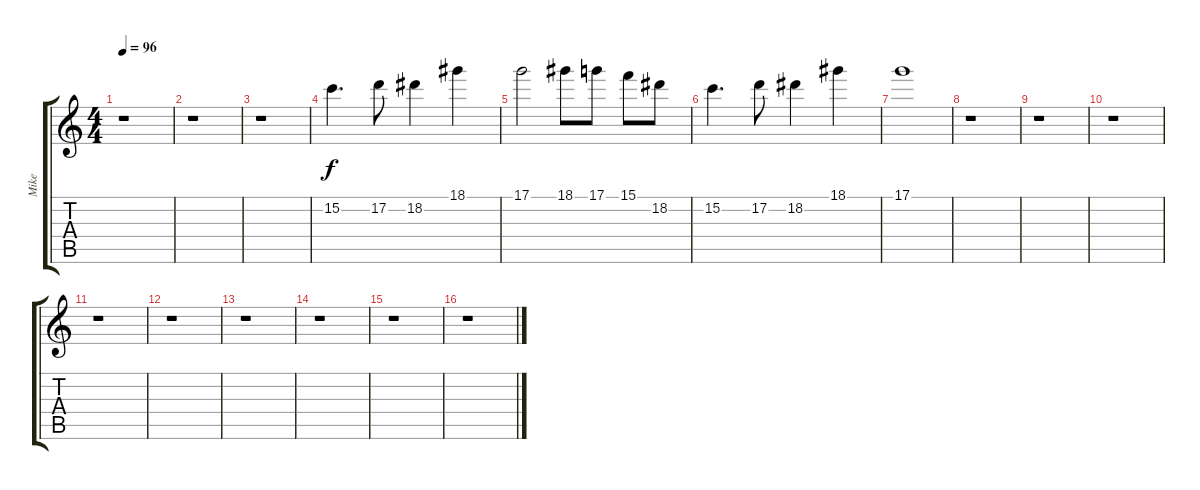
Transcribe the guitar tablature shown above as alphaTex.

\track ("Mike" "Mike") {instrument electricguitarjazz}
\staff {score tabs}
\tuning (D4 A3 F3 C3 G2 Db2) {hide}
\ts (4 4)
\tempo 96
\clef g2
\ks c
r.1{dy f} |
r.1 |
r.1 |
15.2.4{d} 17.2.8 18.2.4 18.1.4 |
17.1.2 18.1.8 17.1.8 15.1.8 18.2.8 |
15.2.4{d} 17.2.8 18.2.4 18.1.4 |
17.1.1 |
r.1 |
r.1 |
r.1 |
r.1 |
r.1 |
r.1 |
r.1 |
r.1 |
r.1
